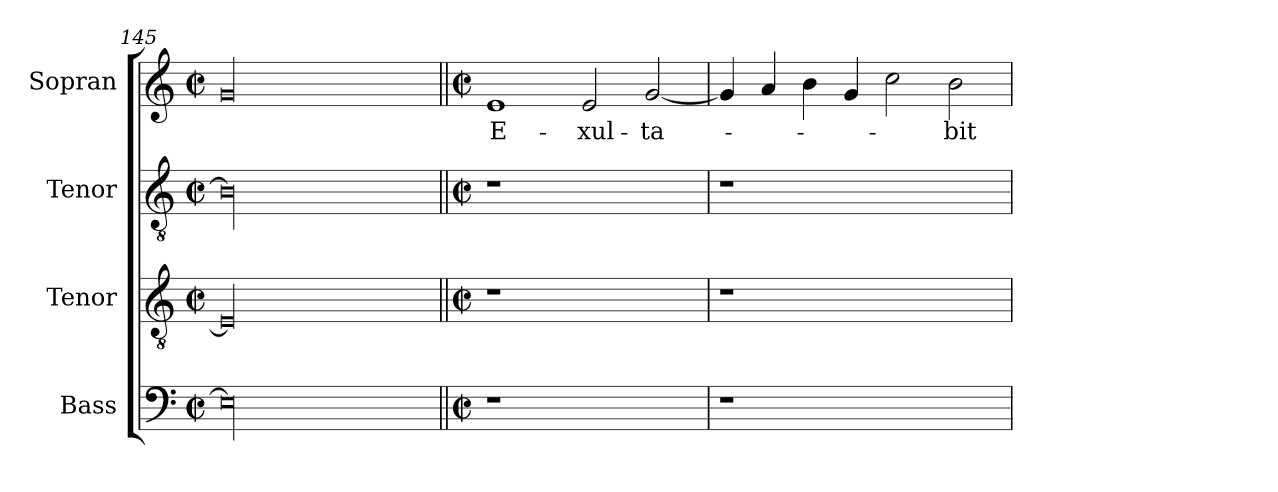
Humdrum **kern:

**kern	**kern	**kern	**kern	**text
*part4	*part3	*part2	*part1	*part1
*staff4	*staff3	*staff2	*staff1	*staff1
*I"Bass	*I"Tenor	*I"Tenor	*I"Sopran	*
*	*I'Tenor	*	*	*
*clefF4	*clefGv2	*clefGv2	*clefG2	*
*	*ITrd7c12	*ITrd7c12	*	*
*k[]	*k[]	*k[]	*k[]	*
*M2/2	*M2/2	*M2/2	*M2/2	*
*met(c|)	*met(c|)	*met(c|)	*met(c|)	*
=145	=145	=145	=145	=145
00Ei]	00EEi]	00BBi]	00gi	.
!!LO:LB:g=z
=146||	=146||	=146||	=146||	=146||
*M2/2	*M2/2	*M2/2	*M2/2	*
*met(c|)	*met(c|)	*met(c|)	*met(c|)	*
!LO:N:vis=1	!LO:N:vis=1	!LO:N:vis=1	!	!
!	!	!	!	!LO:LY:b:color=#000000
1r	1r	1r	1ei	-E-
!	!	!	!	!LO:LY:b:color=#000000
1ryy	1ryy	1ryy	2ei/	-xul-
!	!	!	!	!LO:LY:b:color=#000000
.	.	.	[<2gi/	-ta-
=147	=147	=147	=147	=147
!LO:N:vis=1	!LO:N:vis=1	!LO:N:vis=1	!	!
1r	1r	1r	4gi/]	.
.	.	.	4ai/	.
.	.	.	4bi\	.
.	.	.	4gi/	.
1ryy	1ryy	1ryy	2cci\	.
!	!	!	!	!LO:LY:b:color=#000000
.	.	.	2bi\	-bit
=	=	=	=	=
*-	*-	*-	*-	*-
